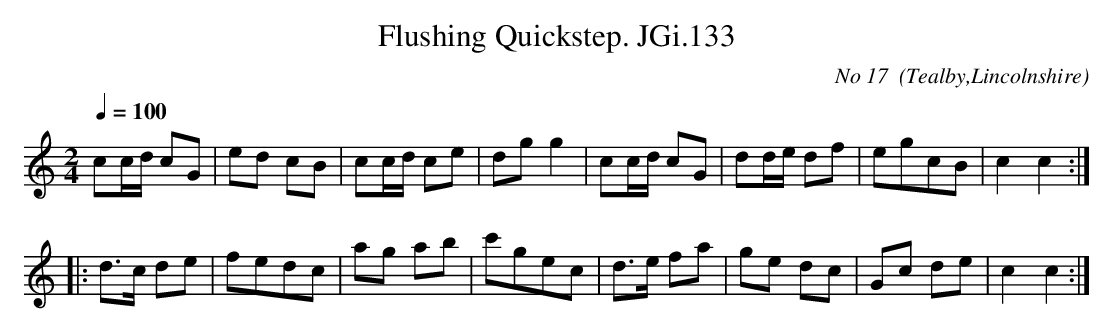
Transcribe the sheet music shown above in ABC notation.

X:1
T:Flushing Quickstep. JGi.133
C:No 17
L:1/8
M:2/4
O:Tealby,Lincolnshire
Q:1/4=100
K:C
cc/d/ cG|ed cB|cc/d/ ce|dgg2|cc/d/ cG|dd/e/ df|egcB|c2c2:|
|:d>c de|fedc|ag ab|c'gec|d>e fa|ge dc|Gc de|c2c2:|
